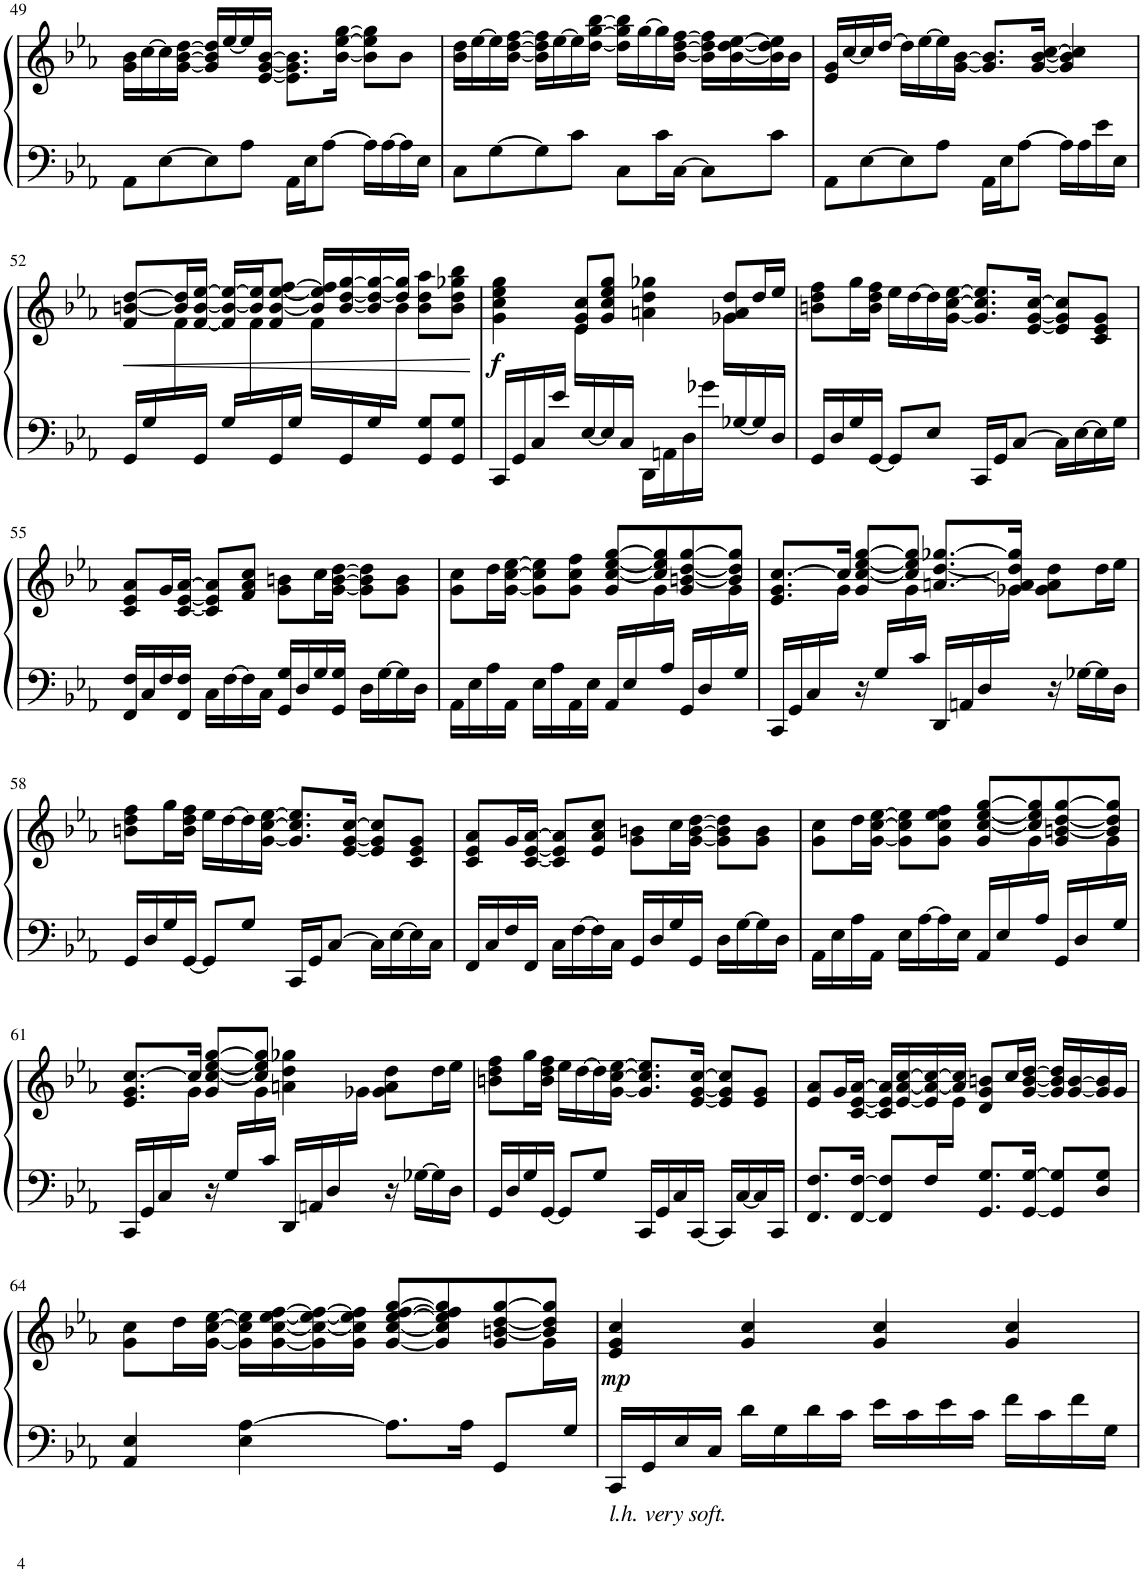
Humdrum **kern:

**kern	**kern	**dynam
*part1	*part1	*part1
*staff2	*staff1	*staff1/2
*I"Piano	*	*
*I'Pno.	*	*
!!LO:PB:g=z
*clefF4	*clefG2	*
*k[b-e-a-]	*k[b-e-a-]	*
*M4/4	*M4/4	*
=49	=49	=49
8AA-\L	16g\ 16b-\LL	.
.	[16cc\	.
[8E-\	16cc\]	.
.	[16g\ [16b-\ [16dd\JJ	.
8E-\]	16g/] 16b-/] 16dd/]LL	.
.	[16ee-/	.
8A-\J	16ee-/]	.
.	[16e-/ [16g/ [16b-/JJ	.
16AA-\LL	8.e-\] 8.g\] 8.b-\]L	.
16E-\J	.	.
[8A-\J	.	.
.	[16b-\ [16ee-\ [16gg\Jk	.
16A-\LL]	8b-\] 8ee-\] 8gg\]L	.
[16A-\	.	.
16A-\]	8b-\J	.
16E-\JJ	.	.
=50	=50	=50
8C\L	16b-\ 16dd\LL	.
.	[16ee-\	.
[8G\	16ee-\]	.
.	[16b-\ [16dd\ [16ff\JJ	.
8G\]	16b-\] 16dd\] 16ff\]LL	.
.	[16ee-\	.
8c\J	16ee-\]	.
.	[16dd\ [16gg\ [16bb-\JJ	.
8C\L	16dd\] 16gg\] 16bb-\]LL	.
.	[16gg\	.
16c\L	16gg\]	.
[16C\JJ	[16b-\ [16dd\ [16ff\JJ	.
8C\L]	16b-\] 16dd\] 16ff\]LL	.
.	[16b-\ [16dd\ [16ee-\	.
8c\J	16b-\] 16dd\] 16ee-\]	.
.	16b-\JJ	.
=51	=51	=51
8AA-\L	16e-/ 16g/LL	.
.	[16cc/	.
[8E-\	16cc/]	.
.	[16dd/JJ	.
8E-\]	16dd\LL]	.
.	[16ee-\	.
8A-\J	16ee-\]	.
.	[16g\ [16b-\JJ	.
16AA-\LL	8.g/] 8.b-/]L	.
16E-\J	.	.
[8A-\J	.	.
.	[16g/ [16b-/ [16cc/Jk	.
16A-\LL]	4g/] 4b-/] 4cc/]	.
16A-\	.	.
16e-\	.	.
16E-\JJ	.	.
!!LO:LB:g=z
=52	=52	=52
!	!	!LO:HP:b
*	*^	*
16GG/LL	8f/ [8bn/ [8dd/L	8ryy	<
16G/	.	.	.
16ryy	16b/] 16dd/]L	16f\	.
16GG/JJ	[16f/ [16b/ [16ee-/JJ	8ryy	.
16G/LL	16f/] 16b/_ 16ee-/_LL	.	.
16ryy	16b/] 16ee-/]J	16f\	.
16GG/	8f/ [8b/ [8ee-/ [8ff/J	8ryy	.
16G/JJ	.	.	.
16ryy	16b/] 16ee-/] 16ff/]LL	16f\LL	.
16GG/	[16b/ [16dd/ [16gg/	8ryy	.
16G/	16b/] 16dd/_ 16gg/_	.	.
16ryy	16dd/] 16gg/]JJ	16b\JJ	.
8GG/ 8G/L	8b\ 8dd\ 8aa-\L	4ryy	.
8GG/ 8G/J	8b\ 8dd\ 8gg-X\ 8bb-\J	.	.
*	*v	*v	*
.	.	[
=53	=53	=53
*	*^	*
!	!	!	!LO:DY:b
16CC/LL	4g\ 4cc\ 4ee-\ 4gg\	4ryy	f
16GG/	.	.	.
16C/	.	.	.
16e-/JJ	.	.	.
16ryy	8e-/ 8g/ 8cc/L	16e-\LL	.
[16E-/	.	4..ryy	.
16E-/]	8g/ 8cc/ 8ee-/ 8gg/J	.	.
16C/JJ	.	.	.
16DD\LL	4an\ 4dd\ 4gg-X\	.	.
16AAn\	.	.	.
16D\	.	.	.
16g-X\JJ	.	.	.
16ryy	8g-X/ 8a/ 8dd/L	16g-\LL	.
[16G-X/	.	8.ryy	.
16G-/]	16dd/L	.	.
16D/JJ	16ee-/JJ	.	.
*	*v	*v	*
=54	=54	=54
16GG/LL	8bn\ 8dd\ 8ff\L	.
16D/	.	.
16G/	16gg\L	.
[16GG/JJ	16b\ 16dd\ 16ff\JJ	.
8GG/L]	16ee-\LL	.
.	[16dd\	.
8E-/J	16dd\]	.
.	[16g\ [16cc\ [16ee-\JJ	.
16CC/LL	8.g/] 8.cc/] 8.ee-/]L	.
16GG/J	.	.
[8C/J	.	.
.	[16e-/ [16g/ [16cc/Jk	.
16C\LL]	8e-/] 8g/] 8cc/]L	.
[16E-\	.	.
16E-\]	8c/ 8e-/ 8g/J	.
16G\JJ	.	.
!!LO:LB:g=z
=55	=55	=55
16FF/ 16F/LL	8c/ 8e-/ 8a-/L	.
16C/	.	.
16F/	16g/L	.
16FF/ 16F/JJ	[16c/ [16e-/ [16a-/JJ	.
16C\LL	8c/] 8e-/] 8a-/]L	.
[16F\	.	.
16F\]	8f/ 8a-/ 8cc/J	.
16C\JJ	.	.
16GG/ 16G/LL	8g\ 8bn\L	.
16D/	.	.
16G/	16cc\L	.
16GG/ 16G/JJ	[16g\ [16b\ [16dd\JJ	.
16D\LL	8g\] 8b\] 8dd\]L	.
[16G\	.	.
16G\]	8g\ 8b\J	.
16D\JJ	.	.
=56	=56	=56
*	*^	*
16AA-\LL	8g\ 8cc\L	8ryy	.
16E-\	.	.	.
*	*v	*v	*
16A-\	16dd\L	.
16AA-\JJ	[16g\ [16cc\ [16ee-\JJ	.
16E-\LL	8g\] 8cc\] 8ee-\]L	.
16A-\	.	.
16AA-\	8g\ 8cc\ 8ff\J	.
16E-\JJ	.	.
16AA-/LL	8g/ [8cc/ [8ee-/ [8gg/L	.
16E-/	.	.
*	*^	*
16ryy	8cc/] 8ee-/] 8gg/]	16g\	.
16A-/JJ	.	8.ryy	.
16GG/LL	8g/ [8bn/ [8dd/ [8gg/	.	.
16D/	.	.	.
16ryy	8b/] 8dd/] 8gg/]J	16g\	.
16G/JJ	.	16ryy	.
=57	=57	=57	=57
16CC/LL	8.e-/ 8.g/ [8.cc/L	8.ryy	.
16GG/	.	.	.
16C/	.	.	.
16ryy	16cc/Jk]	16g\JJ	.
16r	8g/ [8cc/ [8ee-/ [8gg/L	8ryy	.
16G/LL	.	.	.
16ryy	8cc/] 8ee-/] 8gg/]J	16g\	.
16c/JJ	.	4ryy	.
16DD/LL	[>8.an/ [8.dd/ [8.gg-X/L	.	.
16AAn/	.	.	.
16D/	.	.	.
16ryy	16g-X/ 16a/] 16dd/] 16gg-/]Jk	16g-\JJ	.
16r	8g-\ 8a\ 8dd\L	4ryy	.
[16G-X\LL	.	.	.
16G-\]	16dd\L	.	.
16D\JJ	16ee-\JJ	.	.
*	*v	*v	*
!!LO:LB:g=z
=58	=58	=58
16GG/LL	8bn\ 8dd\ 8ff\L	.
16D/	.	.
16G/	16gg\L	.
[16GG/JJ	16b\ 16dd\ 16ff\JJ	.
8GG/L]	16ee-\LL	.
.	[16dd\	.
8G/J	16dd\]	.
.	[16g\ [16cc\ [16ee-\JJ	.
16CC/LL	8.g/] 8.cc/] 8.ee-/]L	.
16GG/J	.	.
[8C/J	.	.
.	[16e-/ [16g/ [16cc/Jk	.
16C\LL]	8e-/] 8g/] 8cc/]L	.
[16E-\	.	.
16E-\]	8c/ 8e-/ 8g/J	.
16C\JJ	.	.
=59	=59	=59
16FF/LL	8c/ 8e-/ 8a-/L	.
16C/	.	.
16F/	16g/L	.
16FF/JJ	[16c/ [16e-/ [16a-/JJ	.
16C\LL	8c/] 8e-/] 8a-/]L	.
[16F\	.	.
16F\]	8e-/ 8a-/ 8cc/J	.
16C\JJ	.	.
16GG/LL	8g\ 8bn\L	.
16D/	.	.
16G/	16cc\L	.
16GG/JJ	[16g\ [16b\ [16dd\JJ	.
16D\LL	8g\] 8b\] 8dd\]L	.
[16G\	.	.
16G\]	8g\ 8b\J	.
16D\JJ	.	.
=60	=60	=60
*	*^	*
16AA-\LL	8g\ 8cc\L	8ryy	.
16E-\	.	.	.
*	*v	*v	*
16A-\	16dd\L	.
16AA-\JJ	[16g\ [16cc\ [16ee-\JJ	.
16E-\LL	8g\] 8cc\] 8ee-\]L	.
[16A-\	.	.
16A-\]	8g\ 8cc\ 8ee-\ 8ff\J	.
16E-\JJ	.	.
16AA-/LL	8g/ [8cc/ [8ee-/ [8gg/L	.
16E-/	.	.
*	*^	*
16ryy	8cc/] 8ee-/] 8gg/]	16g\	.
16A-/JJ	.	8.ryy	.
16GG/LL	8g/ [8bn/ [8dd/ [8gg/	.	.
16D/	.	.	.
16ryy	8b/] 8dd/] 8gg/]J	16g\	.
16G/JJ	.	16ryy	.
!!LO:LB:g=z	!!
=61	=61	=61	=61
16CC/LL	8.e-/ 8.g/ [8.cc/L	8.ryy	.
16GG/	.	.	.
16C/	.	.	.
16ryy	16cc/Jk]	16g\JJ	.
16r	8g/ [8cc/ [8ee-/ [8gg/L	8ryy	.
16G/LL	.	.	.
16ryy	8cc/] 8ee-/] 8gg/]J	16g\	.
16c/JJ	.	4ryy	.
16DD/LL	4an\ 4dd\ 4gg-X\	.	.
16AAn/	.	.	.
16D/	.	.	.
16ryy	.	16g-X\JJ	.
16r	8g-\ 8a\ 8dd\L	4ryy	.
[16G-X\LL	.	.	.
16G-\]	16dd\L	.	.
16D\JJ	16ee-\JJ	.	.
*	*v	*v	*
=62	=62	=62
16GG/LL	8bn\ 8dd\ 8ff\L	.
16D/	.	.
16G/	16gg\L	.
[16GG/JJ	16b\ 16dd\ 16ff\JJ	.
8GG/L]	16ee-\LL	.
.	[16dd\	.
8G/J	16dd\]	.
.	[16g\ [16cc\ [16ee-\JJ	.
16CC/LL	8.g/] 8.cc/] 8.ee-/]L	.
16GG/	.	.
16C/	.	.
[16CC/JJ	[16e-/ [16g/ [16cc/Jk	.
16CC/LL]	8e-/] 8g/] 8cc/]L	.
[16C/	.	.
16C/]	8e-/ 8g/J	.
16CC/JJ	.	.
=63	=63	=63
*	*^	*
8.FF/ 8.F/L	8e-/ 8a-/L	4..ryy	.
.	16g/L	.	.
[16FF/ [16F/Jk	[16c/ [16e-/ [16a-/JJ	.	.
8FF/] 8F/]L	16c/] 16e-/] 16a-/]LL	.	.
.	[16e-/ [16a-/ [16cc/	.	.
16F/L	16e-/] 16a-/_ 16cc/_	.	.
16ryy	16a-/] 16cc/]JJ	16e-\JJ	.
8.GG/ 8.G/L	8d/ 8g/ 8bn/L	2ryy	.
.	16cc/L	.	.
[16GG/ [16G/Jk	[16g/ [16b/ [16dd/JJ	.	.
8GG/] 8G/]L	16g/] 16b/] 16dd/]LL	.	.
.	[16g/ [16b/	.	.
8D/ 8G/J	16g/] 16b/]	.	.
.	16g/JJ	.	.
!!LO:LB:g=z	!!
=64	=64	=64	=64
4AA-/ 4E-/	8g\ 8cc\L	2..ryy	.
.	16dd\L	.	.
.	[16g\ [16cc\ [16ee-\JJ	.	.
4E-\ [4A-\	16g\] 16cc\] 16ee-\]LL	.	.
.	[16g\ [16cc\ [16ee-\ [16ff\	.	.
.	16g\] 16cc\_ 16ee-\_ 16ff\_	.	.
.	16g\ 16cc\] 16ee-\] 16ff\]JJ	.	.
8.A-\L]	[8g/ [8cc/ [>8ee-/ [8ff/ [8gg/L	.	.
.	8g/] 8cc/] 8ee-/] 8ff/] 8gg/]	.	.
16A-\Jk	.	.	.
8GG/L	8g/ [8bn/ [8dd/ [8gg/	.	.
16ryy	8b/] 8dd/] 8gg/]J	16g\L	.
16G/JJ	.	16ryy	.
=65	=65	=65	=65
!LO:TX:b:i:t=l.h. very soft.	!	!	!
!	!	!	!LO:DY:b
*	*v	*v	*
16CC/LL	4e-/ 4g/ 4cc/	mp
16GG/	.	.
16E-/	.	.
16C/JJ	.	.
16d\LL	4g/ 4cc/	.
16G\	.	.
16d\	.	.
16c\JJ	.	.
16e-\LL	4g/ 4cc/	.
16c\	.	.
16e-\	.	.
16c\JJ	.	.
16f\LL	4g/ 4cc/	.
16c\	.	.
16f\	.	.
16G\JJ	.	.
=	=	=
*-	*-	*-
